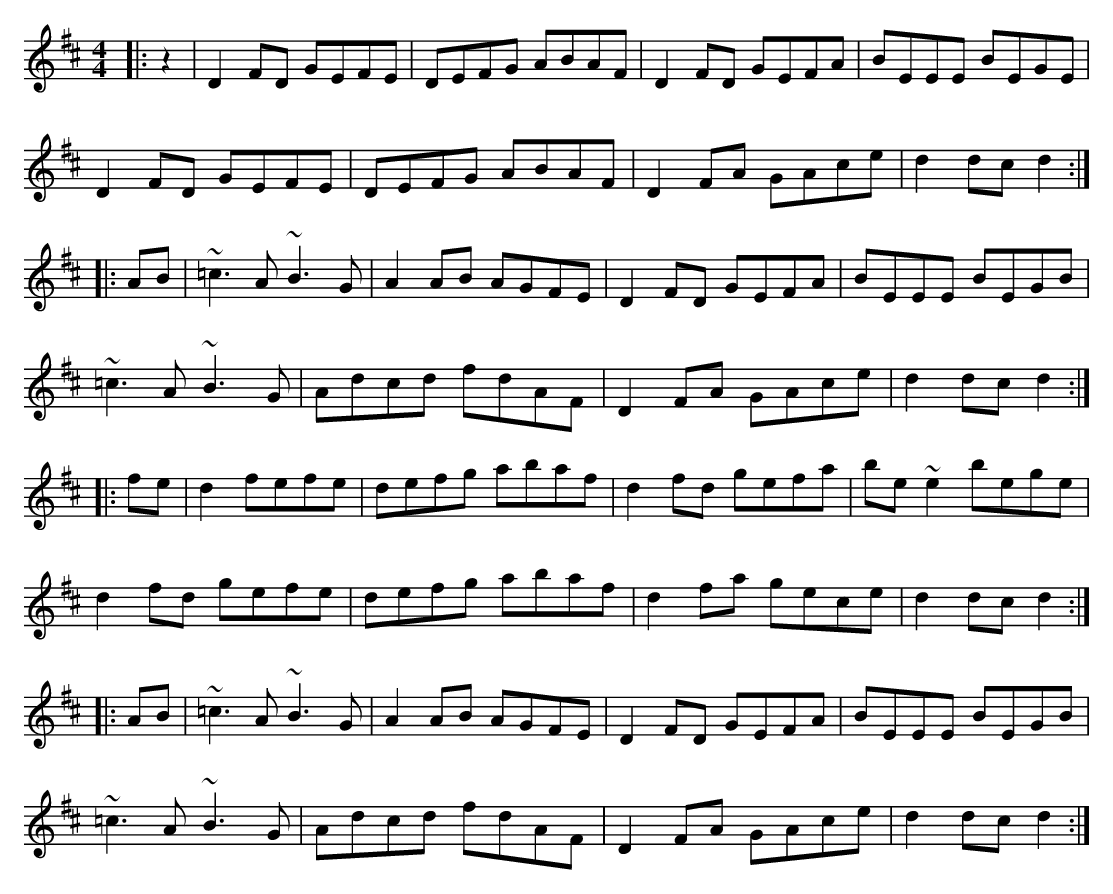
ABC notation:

X:1
M:4/4
K:D
|:z2|D2 FD GEFE|DEFG ABAF|D2 FD GEFA| BEEE BEGE|
D2 FD GEFE|DEFG ABAF|D2FA GAce|d2 dcd2:|
|:AB|~=c3 A ~B3 G|A2 AB AGFE |D2 FD GEFA| BEEE BEGB|
~=c3 A ~B3 G|Adcd fdAF|D2FA GAce|d2 dcd2:|
|:fe|d2 fefe| defg abaf|d2fd gefa|be~e2 bege|
d2fd gefe|defg abaf|d2fa gece| d2 dcd2:|
|:AB|~=c3 A ~B3 G|A2 AB AGFE |D2 FD GEFA| BEEE BEGB|
~=c3 A ~B3 G|Adcd fdAF|D2FA GAce| d2 dcd2:|
